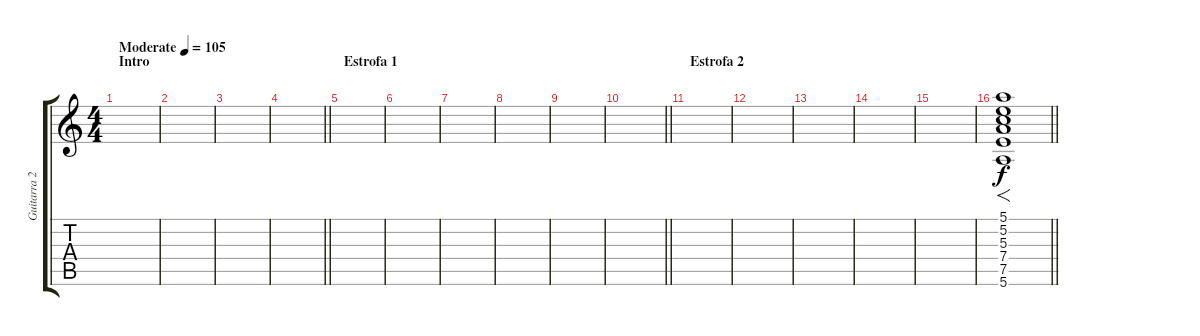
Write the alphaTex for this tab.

\track ("Guitarra 2" "Guitarra 2") {instrument distortionguitar}
\staff {score tabs}
\tuning (E4 B3 G3 D3 A2 E2) {hide}
\ts (4 4)
\section ("" "Intro")
\tempo (105 "Moderate")
\clef g2
\ks c
|
|
|
\barLineRight lightlight
|
\section ("" "Estrofa 1")
|
|
|
|
|
\barLineRight lightlight
|
\section ("" "Estrofa 2")
|
|
|
|
|
\barLineRight lightlight
(5.1 5.2 5.3 7.4 7.5 5.6).1{f}
